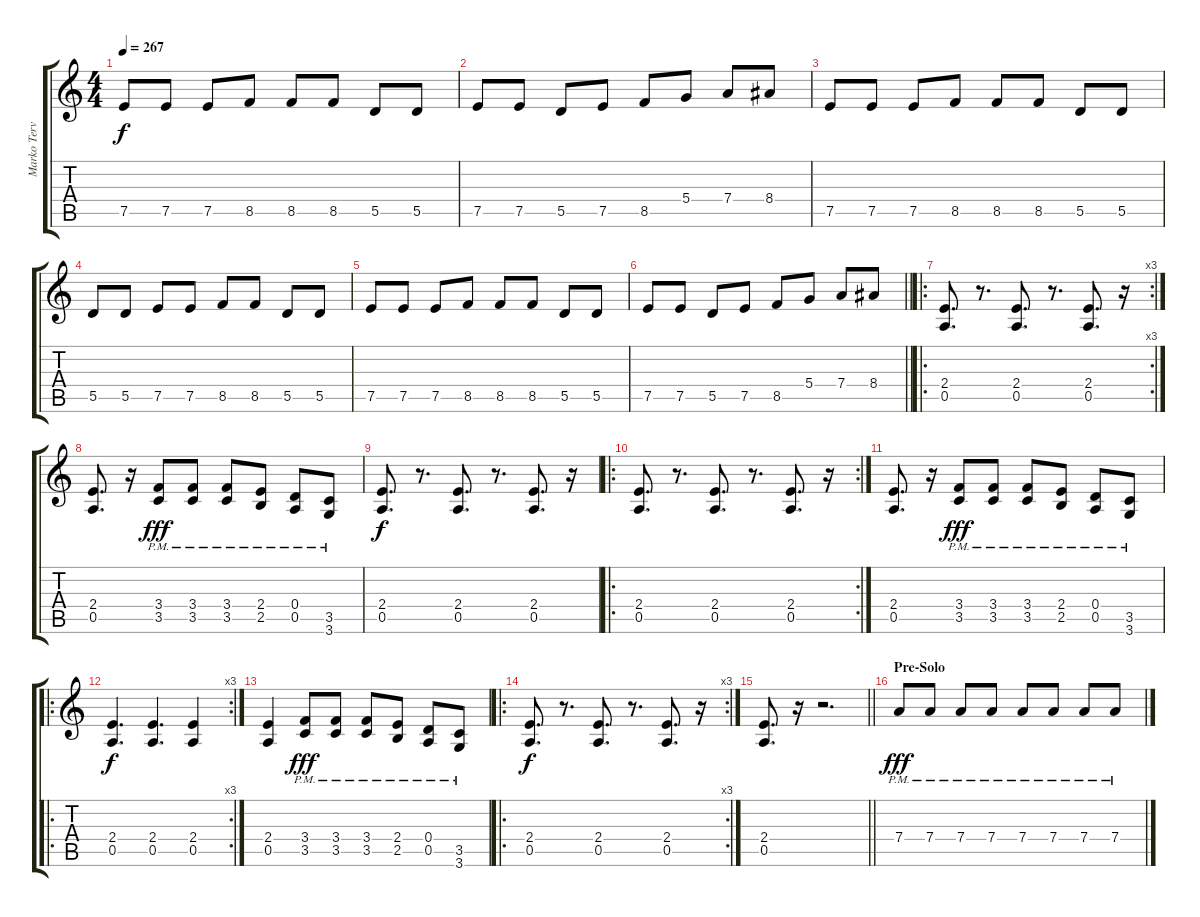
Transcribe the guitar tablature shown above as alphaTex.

\track ("Marko Tervonen" "Marko Terv") {instrument distortionguitar}
\staff {score tabs}
\tuning (E4 B3 G3 D3 A2 E2) {hide}
\ts (4 4)
\tempo 267
\clef g2
\ks c
7.5.8{dy f} 7.5.8 7.5.8 8.5.8 8.5.8 8.5.8 5.5.8 5.5.8 |
7.5.8 7.5.8 5.5.8 7.5.8 8.5.8 5.4.8 7.4.8 8.4.8 |
7.5.8 7.5.8 7.5.8 8.5.8 8.5.8 8.5.8 5.5.8 5.5.8 |
5.5.8 5.5.8 7.5.8 7.5.8 8.5.8 8.5.8 5.5.8 5.5.8 |
7.5.8 7.5.8 7.5.8 8.5.8 8.5.8 8.5.8 5.5.8 5.5.8 |
\barLineRight lightlight
7.5.8 7.5.8 5.5.8 7.5.8 8.5.8 5.4.8 7.4.8 8.4.8 |
\ro
\rc 3
\section ("" "")
(2.4 0.5).8{d} r.8{d} (2.4 0.5).8{d} r.8{d} (2.4 0.5).8{d} r.16 |
(2.4 0.5).8{d} r.16 (3.4{pm} 3.5{pm}).8{dy fff} (3.4{pm} 3.5{pm}).8 (3.4{pm} 3.5{pm}).8 (2.4{pm} 2.5{pm}).8 (0.4{pm} 0.5{pm}).8 (3.5{pm} 3.6{pm}).8 |
(2.4 0.5).8{d dy f} r.8{d} (2.4 0.5).8{d} r.8{d} (2.4 0.5).8{d} r.16 |
\ro
\rc 2
(2.4 0.5).8{d} r.8{d} (2.4 0.5).8{d} r.8{d} (2.4 0.5).8{d} r.16 |
(2.4 0.5).8{d} r.16 (3.4{pm} 3.5{pm}).8{dy fff} (3.4{pm} 3.5{pm}).8 (3.4{pm} 3.5{pm}).8 (2.4{pm} 2.5{pm}).8 (0.4{pm} 0.5{pm}).8 (3.5{pm} 3.6{pm}).8 |
\ro
\rc 3
(2.4 0.5).4{d dy f} (2.4 0.5).4{d} (2.4 0.5).4 |
(2.4 0.5).4 (3.4{pm} 3.5{pm}).8{dy fff} (3.4{pm} 3.5{pm}).8 (3.4{pm} 3.5{pm}).8 (2.4{pm} 2.5{pm}).8 (0.4{pm} 0.5{pm}).8 (3.5{pm} 3.6{pm}).8 |
\ro
\rc 3
(2.4 0.5).8{d dy f} r.8{d} (2.4 0.5).8{d} r.8{d} (2.4 0.5).8{d} r.16 |
\barLineRight lightlight
(2.4 0.5).8{d} r.16 r.2{d} |
\section ("" "Pre-Solo")
7.4{pm}.8{dy fff} 7.4{pm}.8 7.4{pm}.8 7.4{pm}.8 7.4{pm}.8 7.4{pm}.8 7.4{pm}.8 7.4{pm}.8
